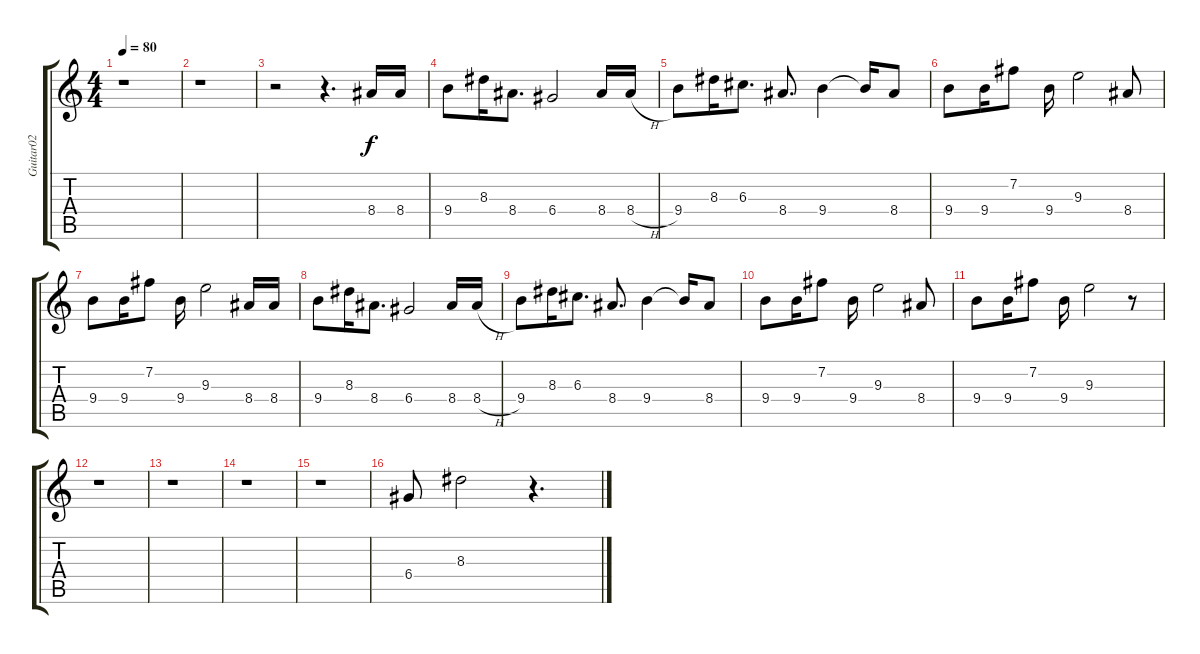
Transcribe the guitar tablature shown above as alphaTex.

\track ("Guitar02" "Guitar02") {instrument overdrivenguitar}
\staff {score tabs}
\tuning (E4 B3 G3 D3 A2 E2) {hide}
\ts (4 4)
\tempo 80
\clef g2
\ks c
r.1{dy f} |
r.1 |
r.2 r.4{d} 8.4.16 8.4.16 |
9.4.8 8.3.16 8.4.8{d} 6.4.2 8.4.16 8.4{h}.16 |
9.4.8 8.3.16 6.3.8{d} 8.4.8{d} 9.4.4 9.4{t}.16 8.4.8 |
9.4.8 9.4.16 7.2.8 9.4.16 9.3.2 8.4.8 |
9.4.8 9.4.16 7.2.8 9.4.16 9.3.2 8.4.16 8.4.16 |
9.4.8 8.3.16 8.4.8{d} 6.4.2 8.4.16 8.4{h}.16 |
9.4.8 8.3.16 6.3.8{d} 8.4.8{d} 9.4.4 9.4{t}.16 8.4.8 |
9.4.8 9.4.16 7.2.8 9.4.16 9.3.2 8.4.8 |
9.4.8 9.4.16 7.2.8 9.4.16 9.3.2 r.8 |
r.1 |
r.1 |
r.1 |
r.1 |
6.4.8 8.3.2 r.4{d}
